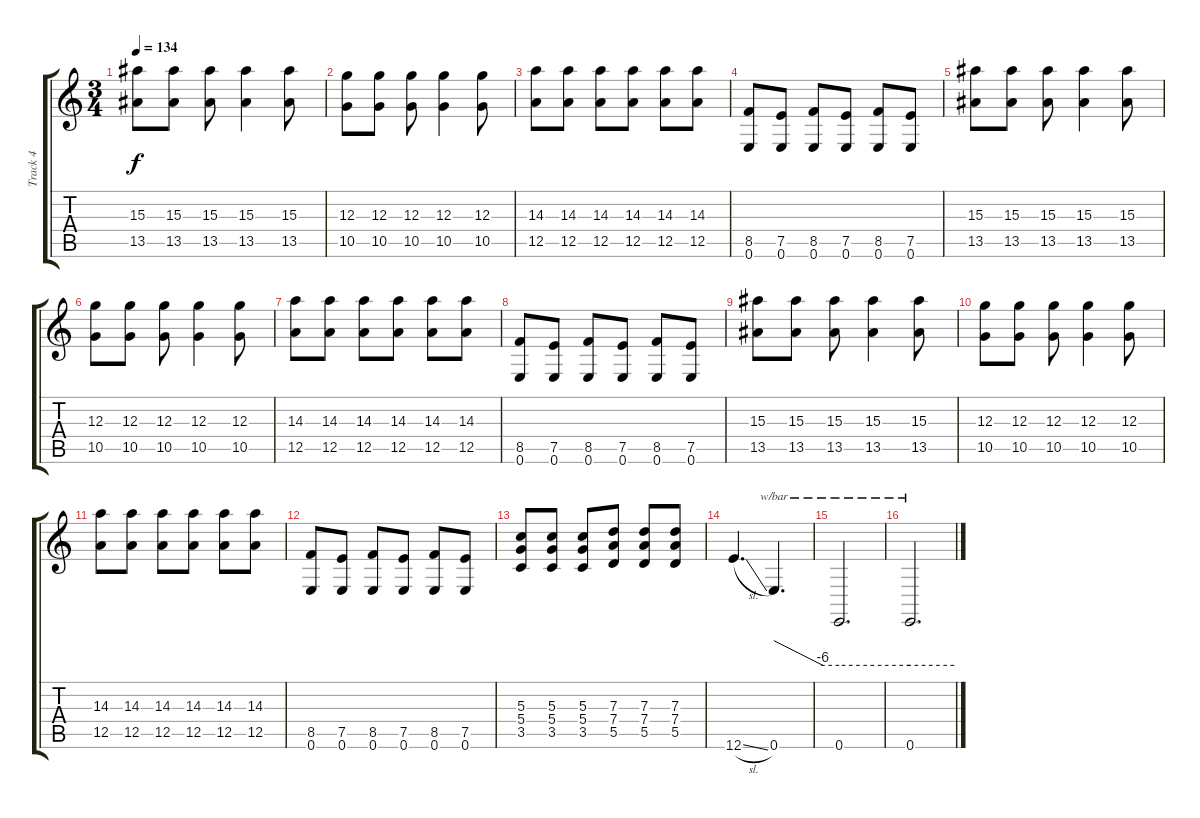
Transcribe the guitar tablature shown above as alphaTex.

\track ("Track 4" "Track 4") {instrument distortionguitar}
\staff {score tabs}
\tuning (E4 B3 G3 D3 A2 E2) {hide}
\ts (3 4)
\tempo 134
\clef g2
\ks c
(15.3 13.5).8{dy f} (15.3 13.5).8 (15.3 13.5).8 (15.3 13.5).4 (15.3 13.5).8 |
(12.3 10.5).8 (12.3 10.5).8 (12.3 10.5).8 (12.3 10.5).4 (12.3 10.5).8 |
(14.3 12.5).8 (14.3 12.5).8 (14.3 12.5).8 (14.3 12.5).8 (14.3 12.5).8 (14.3 12.5).8 |
(8.5 0.6).8 (7.5 0.6).8 (8.5 0.6).8 (7.5 0.6).8 (8.5 0.6).8 (7.5 0.6).8 |
(15.3 13.5).8 (15.3 13.5).8 (15.3 13.5).8 (15.3 13.5).4 (15.3 13.5).8 |
(12.3 10.5).8 (12.3 10.5).8 (12.3 10.5).8 (12.3 10.5).4 (12.3 10.5).8 |
(14.3 12.5).8 (14.3 12.5).8 (14.3 12.5).8 (14.3 12.5).8 (14.3 12.5).8 (14.3 12.5).8 |
(8.5 0.6).8 (7.5 0.6).8 (8.5 0.6).8 (7.5 0.6).8 (8.5 0.6).8 (7.5 0.6).8 |
(15.3 13.5).8 (15.3 13.5).8 (15.3 13.5).8 (15.3 13.5).4 (15.3 13.5).8 |
(12.3 10.5).8 (12.3 10.5).8 (12.3 10.5).8 (12.3 10.5).4 (12.3 10.5).8 |
(14.3 12.5).8 (14.3 12.5).8 (14.3 12.5).8 (14.3 12.5).8 (14.3 12.5).8 (14.3 12.5).8 |
(8.5 0.6).8 (7.5 0.6).8 (8.5 0.6).8 (7.5 0.6).8 (8.5 0.6).8 (7.5 0.6).8 |
(5.3 5.4 3.5).8 (5.3 5.4 3.5).8 (5.3 5.4 3.5).8 (7.3 7.4 5.5).8 (7.3 7.4 5.5).8 (7.3 7.4 5.5).8 |
12.6{sl}.4{d} 0.6.4{d tbe (custom default 0 0 45 -24 60 -24)} |
0.6.2{d tbe (hold default 0 -24 60 -24)} |
0.6.2{d tbe (hold default 0 -24 60 -24)}
